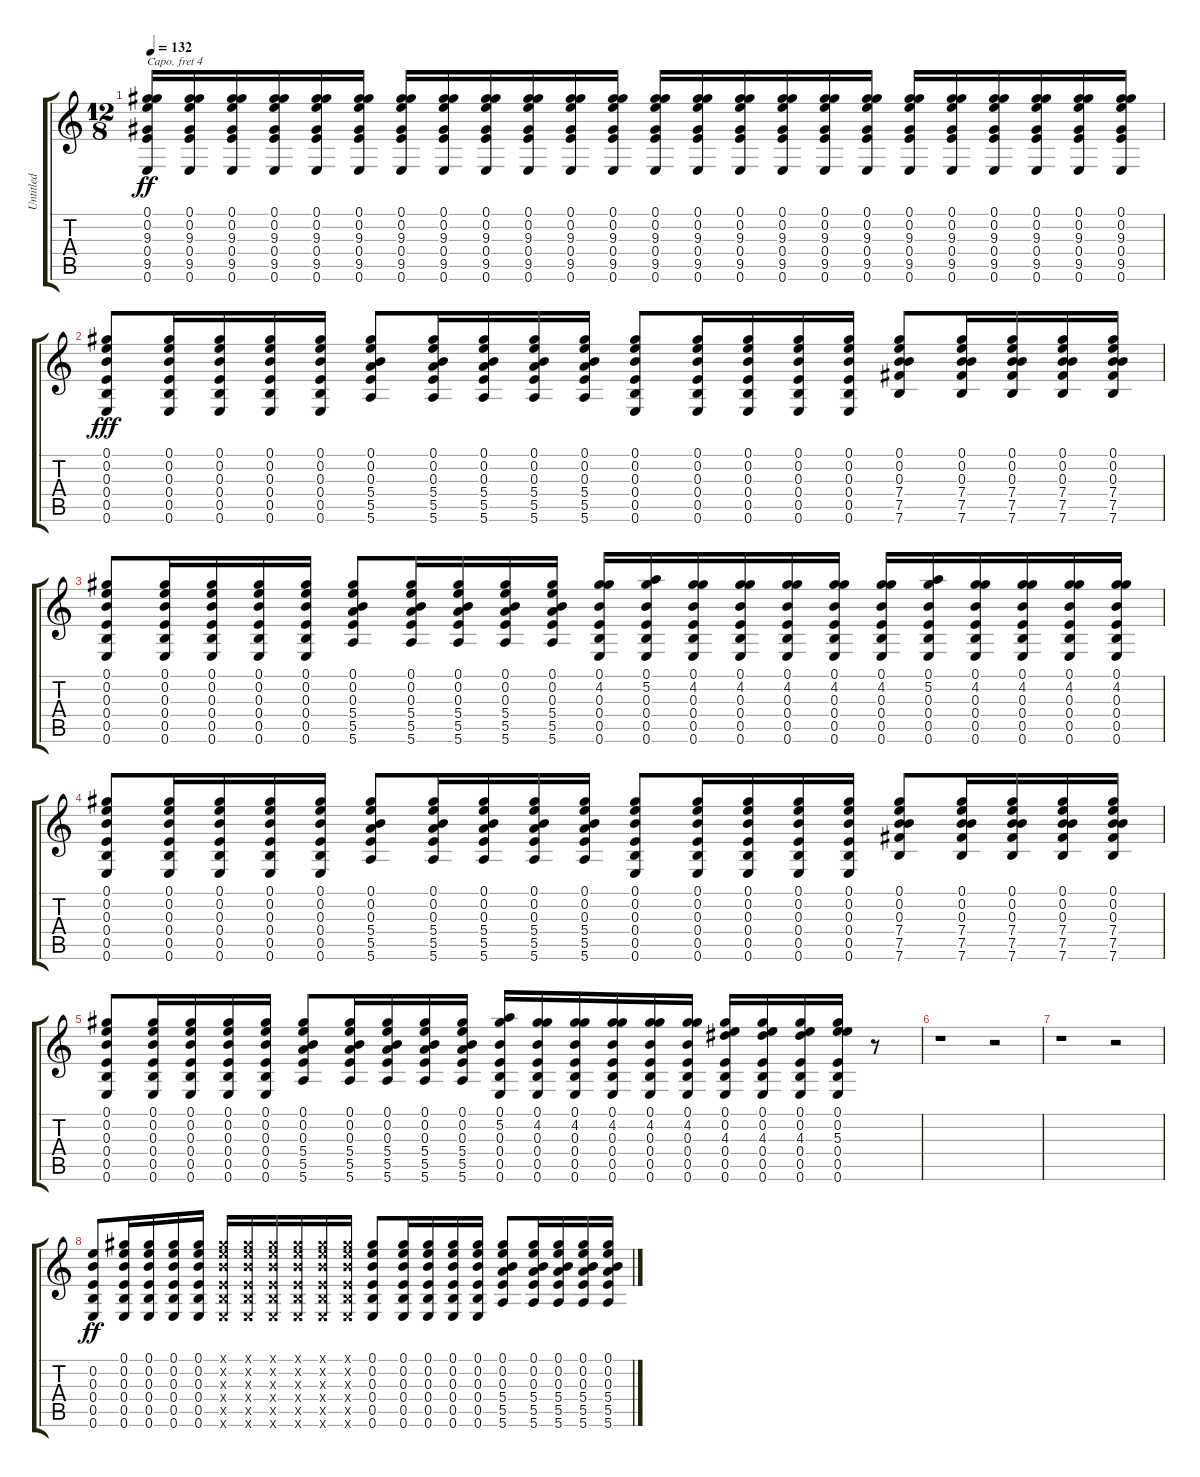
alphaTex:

\track ("Untitled" "Untitled") {instrument acousticguitarsteel}
\staff {score tabs}
\capo 4
\tuning (E4 C4 G3 C3 G2 C2) {hide}
\ts (12 8)
\tempo 132
\clef g2
\ks c
(0.1 0.2 9.3 0.4 9.5 0.6).16{dy ff} (0.1 0.2 9.3 0.4 9.5 0.6).16 (0.1 0.2 9.3 0.4 9.5 0.6).16 (0.1 0.2 9.3 0.4 9.5 0.6).16 (0.1 0.2 9.3 0.4 9.5 0.6).16 (0.1 0.2 9.3 0.4 9.5 0.6).16 (0.1 0.2 9.3 0.4 9.5 0.6).16 (0.1 0.2 9.3 0.4 9.5 0.6).16 (0.1 0.2 9.3 0.4 9.5 0.6).16 (0.1 0.2 9.3 0.4 9.5 0.6).16 (0.1 0.2 9.3 0.4 9.5 0.6).16 (0.1 0.2 9.3 0.4 9.5 0.6).16 (0.1 0.2 9.3 0.4 9.5 0.6).16 (0.1 0.2 9.3 0.4 9.5 0.6).16 (0.1 0.2 9.3 0.4 9.5 0.6).16 (0.1 0.2 9.3 0.4 9.5 0.6).16 (0.1 0.2 9.3 0.4 9.5 0.6).16 (0.1 0.2 9.3 0.4 9.5 0.6).16 (0.1 0.2 9.3 0.4 9.5 0.6).16 (0.1 0.2 9.3 0.4 9.5 0.6).16 (0.1 0.2 9.3 0.4 9.5 0.6).16 (0.1 0.2 9.3 0.4 9.5 0.6).16 (0.1 0.2 9.3 0.4 9.5 0.6).16 (0.1 0.2 9.3 0.4 9.5 0.6).16 |
(0.1 0.2 0.3 0.4 0.5 0.6).8{dy fff} (0.1 0.2 0.3 0.4 0.5 0.6).16 (0.1 0.2 0.3 0.4 0.5 0.6).16 (0.1 0.2 0.3 0.4 0.5 0.6).16 (0.1 0.2 0.3 0.4 0.5 0.6).16 (0.1 0.2 0.3 5.4 5.5 5.6).8 (0.1 0.2 0.3 5.4 5.5 5.6).16 (0.1 0.2 0.3 5.4 5.5 5.6).16 (0.1 0.2 0.3 5.4 5.5 5.6).16 (0.1 0.2 0.3 5.4 5.5 5.6).16 (0.1 0.2 0.3 0.4 0.5 0.6).8 (0.1 0.2 0.3 0.4 0.5 0.6).16 (0.1 0.2 0.3 0.4 0.5 0.6).16 (0.1 0.2 0.3 0.4 0.5 0.6).16 (0.1 0.2 0.3 0.4 0.5 0.6).16 (0.1 0.2 0.3 7.4 7.5 7.6).8 (0.1 0.2 0.3 7.4 7.5 7.6).16 (0.1 0.2 0.3 7.4 7.5 7.6).16 (0.1 0.2 0.3 7.4 7.5 7.6).16 (0.1 0.2 0.3 7.4 7.5 7.6).16 |
(0.1 0.2 0.3 0.4 0.5 0.6).8 (0.1 0.2 0.3 0.4 0.5 0.6).16 (0.1 0.2 0.3 0.4 0.5 0.6).16 (0.1 0.2 0.3 0.4 0.5 0.6).16 (0.1 0.2 0.3 0.4 0.5 0.6).16 (0.1 0.2 0.3 5.4 5.5 5.6).8 (0.1 0.2 0.3 5.4 5.5 5.6).16 (0.1 0.2 0.3 5.4 5.5 5.6).16 (0.1 0.2 0.3 5.4 5.5 5.6).16 (0.1 0.2 0.3 5.4 5.5 5.6).16 (0.1 4.2 0.3 0.4 0.5 0.6).16 (0.1 5.2 0.3 0.4 0.5 0.6).16 (0.1 4.2 0.3 0.4 0.5 0.6).16 (0.1 4.2 0.3 0.4 0.5 0.6).16 (0.1 4.2 0.3 0.4 0.5 0.6).16 (0.1 4.2 0.3 0.4 0.5 0.6).16 (0.1 4.2 0.3 0.4 0.5 0.6).16 (0.1 5.2 0.3 0.4 0.5 0.6).16 (0.1 4.2 0.3 0.4 0.5 0.6).16 (0.1 4.2 0.3 0.4 0.5 0.6).16 (0.1 4.2 0.3 0.4 0.5 0.6).16 (0.1 4.2 0.3 0.4 0.5 0.6).16 |
(0.1 0.2 0.3 0.4 0.5 0.6).8 (0.1 0.2 0.3 0.4 0.5 0.6).16 (0.1 0.2 0.3 0.4 0.5 0.6).16 (0.1 0.2 0.3 0.4 0.5 0.6).16 (0.1 0.2 0.3 0.4 0.5 0.6).16 (0.1 0.2 0.3 5.4 5.5 5.6).8 (0.1 0.2 0.3 5.4 5.5 5.6).16 (0.1 0.2 0.3 5.4 5.5 5.6).16 (0.1 0.2 0.3 5.4 5.5 5.6).16 (0.1 0.2 0.3 5.4 5.5 5.6).16 (0.1 0.2 0.3 0.4 0.5 0.6).8 (0.1 0.2 0.3 0.4 0.5 0.6).16 (0.1 0.2 0.3 0.4 0.5 0.6).16 (0.1 0.2 0.3 0.4 0.5 0.6).16 (0.1 0.2 0.3 0.4 0.5 0.6).16 (0.1 0.2 0.3 7.4 7.5 7.6).8 (0.1 0.2 0.3 7.4 7.5 7.6).16 (0.1 0.2 0.3 7.4 7.5 7.6).16 (0.1 0.2 0.3 7.4 7.5 7.6).16 (0.1 0.2 0.3 7.4 7.5 7.6).16 |
(0.1 0.2 0.3 0.4 0.5 0.6).8 (0.1 0.2 0.3 0.4 0.5 0.6).16 (0.1 0.2 0.3 0.4 0.5 0.6).16 (0.1 0.2 0.3 0.4 0.5 0.6).16 (0.1 0.2 0.3 0.4 0.5 0.6).16 (0.1 0.2 0.3 5.4 5.5 5.6).8 (0.1 0.2 0.3 5.4 5.5 5.6).16 (0.1 0.2 0.3 5.4 5.5 5.6).16 (0.1 0.2 0.3 5.4 5.5 5.6).16 (0.1 0.2 0.3 5.4 5.5 5.6).16 (0.1 5.2 0.3 0.4 0.5 0.6).16 (0.1 4.2 0.3 0.4 0.5 0.6).16 (0.1 4.2 0.3 0.4 0.5 0.6).16 (0.1 4.2 0.3 0.4 0.5 0.6).16 (0.1 4.2 0.3 0.4 0.5 0.6).16 (0.1 4.2 0.3 0.4 0.5 0.6).16 (0.1 0.2 4.3 0.4 0.5 0.6).16 (0.1 0.2 4.3 0.4 0.5 0.6).16 (0.1 0.2 4.3 0.4 0.5 0.6).16 (0.1 0.2 5.3 0.4 0.5 0.6).16 r.8 |
r.1 r.2 |
r.1 r.2 |
(0.2 0.3 0.4 0.5 0.6).8{dy ff} (0.1 0.2 0.3 0.4 0.5 0.6).16 (0.1 0.2 0.3 0.4 0.5 0.6).16 (0.1 0.2 0.3 0.4 0.5 0.6).16 (0.1 0.2 0.3 0.4 0.5 0.6).16 (0.1{x} 0.2{x} 0.3{x} 0.4{x} 0.5{x} 0.6{x}).16 (0.1{x} 0.2{x} 0.3{x} 0.4{x} 0.5{x} 0.6{x}).16 (0.1{x} 0.2{x} 0.3{x} 0.4{x} 0.5{x} 0.6{x}).16 (0.1{x} 0.2{x} 0.3{x} 0.4{x} 0.5{x} 0.6{x}).16 (0.1{x} 0.2{x} 0.3{x} 0.4{x} 0.5{x} 0.6{x}).16 (0.1{x} 0.2{x} 0.3{x} 0.4{x} 0.5{x} 0.6{x}).16 (0.1 0.2 0.3 0.4 0.5 0.6).8 (0.1 0.2 0.3 0.4 0.5 0.6).16 (0.1 0.2 0.3 0.4 0.5 0.6).16 (0.1 0.2 0.3 0.4 0.5 0.6).16 (0.1 0.2 0.3 0.4 0.5 0.6).16 (0.1 0.2 0.3 5.4 5.5 5.6).8 (0.1 0.2 0.3 5.4 5.5 5.6).16 (0.1 0.2 0.3 5.4 5.5 5.6).16 (0.1 0.2 0.3 5.4 5.5 5.6).16 (0.1 0.2 0.3 5.4 5.5 5.6).16
